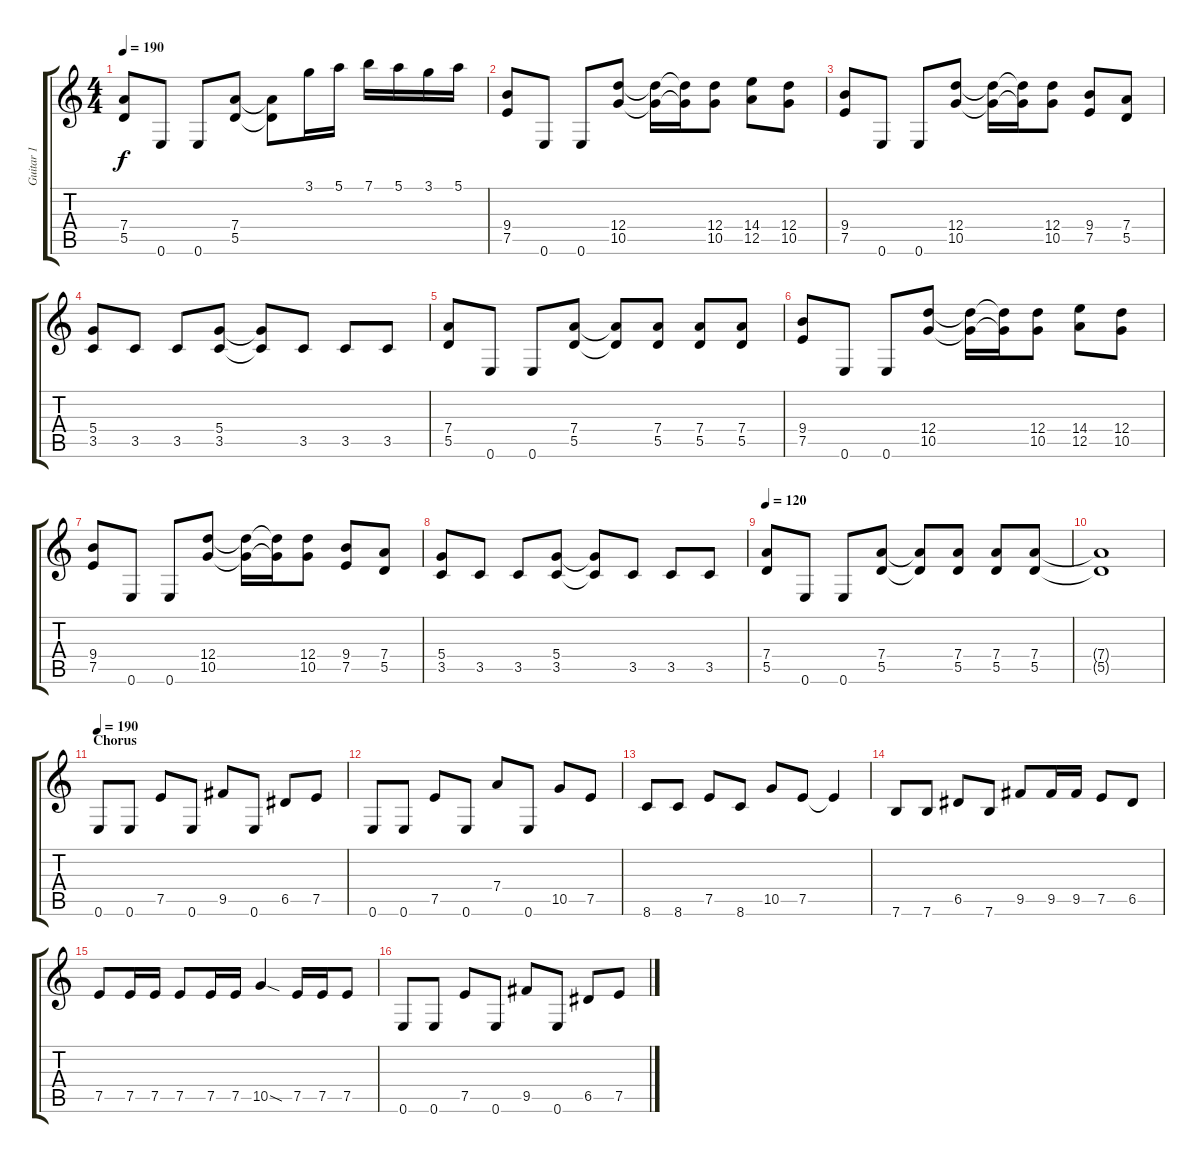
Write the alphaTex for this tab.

\track ("Guitar 1" "Guitar 1") {instrument distortionguitar}
\staff {score tabs}
\tuning (E4 B3 G3 D3 A2 E2) {hide}
\ts (4 4)
\tempo 190
\clef g2
\ks c
(7.4 5.5).8{dy f} 0.6.8 0.6.8 (7.4 5.5).8 (7.4{t} 5.5{t}).8 3.1.16 5.1.16 7.1.16 5.1.16 3.1.16 5.1.16 |
(9.4 7.5).8 0.6.8 0.6.8 (12.4 10.5).8 (12.4{t} 10.5{t}).16 (12.4{t} 10.5{t}).16 (12.4 10.5).8 (14.4 12.5).8 (12.4 10.5).8 |
(9.4 7.5).8 0.6.8 0.6.8 (12.4 10.5).8 (12.4{t} 10.5{t}).16 (12.4{t} 10.5{t}).16 (12.4 10.5).8 (9.4 7.5).8 (7.4 5.5).8 |
(5.4 3.5).8 3.5.8 3.5.8 (5.4 3.5).8 (5.4{t} 3.5{t}).8 3.5.8 3.5.8 3.5.8 |
(7.4 5.5).8 0.6.8 0.6.8 (7.4 5.5).8 (7.4{t} 5.5{t}).8 (7.4 5.5).8 (7.4 5.5).8 (7.4 5.5).8 |
(9.4 7.5).8 0.6.8 0.6.8 (12.4 10.5).8 (12.4{t} 10.5{t}).16 (12.4{t} 10.5{t}).16 (12.4 10.5).8 (14.4 12.5).8 (12.4 10.5).8 |
(9.4 7.5).8 0.6.8 0.6.8 (12.4 10.5).8 (12.4{t} 10.5{t}).16 (12.4{t} 10.5{t}).16 (12.4 10.5).8 (9.4 7.5).8 (7.4 5.5).8 |
(5.4 3.5).8 3.5.8 3.5.8 (5.4 3.5).8 (5.4{t} 3.5{t}).8 3.5.8 3.5.8 3.5.8 |
\tempo 120
(7.4 5.5).8 0.6.8 0.6.8 (7.4 5.5).8 (7.4{t} 5.5{t}).8 (7.4 5.5).8 (7.4 5.5).8 (7.4 5.5).8 |
(7.4{t} 5.5{t}).1 |
\section ("" "Chorus")
\tempo 190
0.6.8 0.6.8 7.5.8 0.6.8 9.5.8 0.6.8 6.5.8 7.5.8 |
0.6.8 0.6.8 7.5.8 0.6.8 7.4.8 0.6.8 10.5.8 7.5.8 |
8.6.8 8.6.8 7.5.8 8.6.8 10.5.8 7.5.8 7.5{t}.4 |
7.6.8 7.6.8 6.5.8 7.6.8 9.5.8 9.5.16 9.5.16 7.5.8 6.5.8 |
7.5.8 7.5.16 7.5.16 7.5.8 7.5.16 7.5.16 10.5{sod}.4 7.5.16 7.5.16 7.5.8 |
0.6.8 0.6.8 7.5.8 0.6.8 9.5.8 0.6.8 6.5.8 7.5.8
